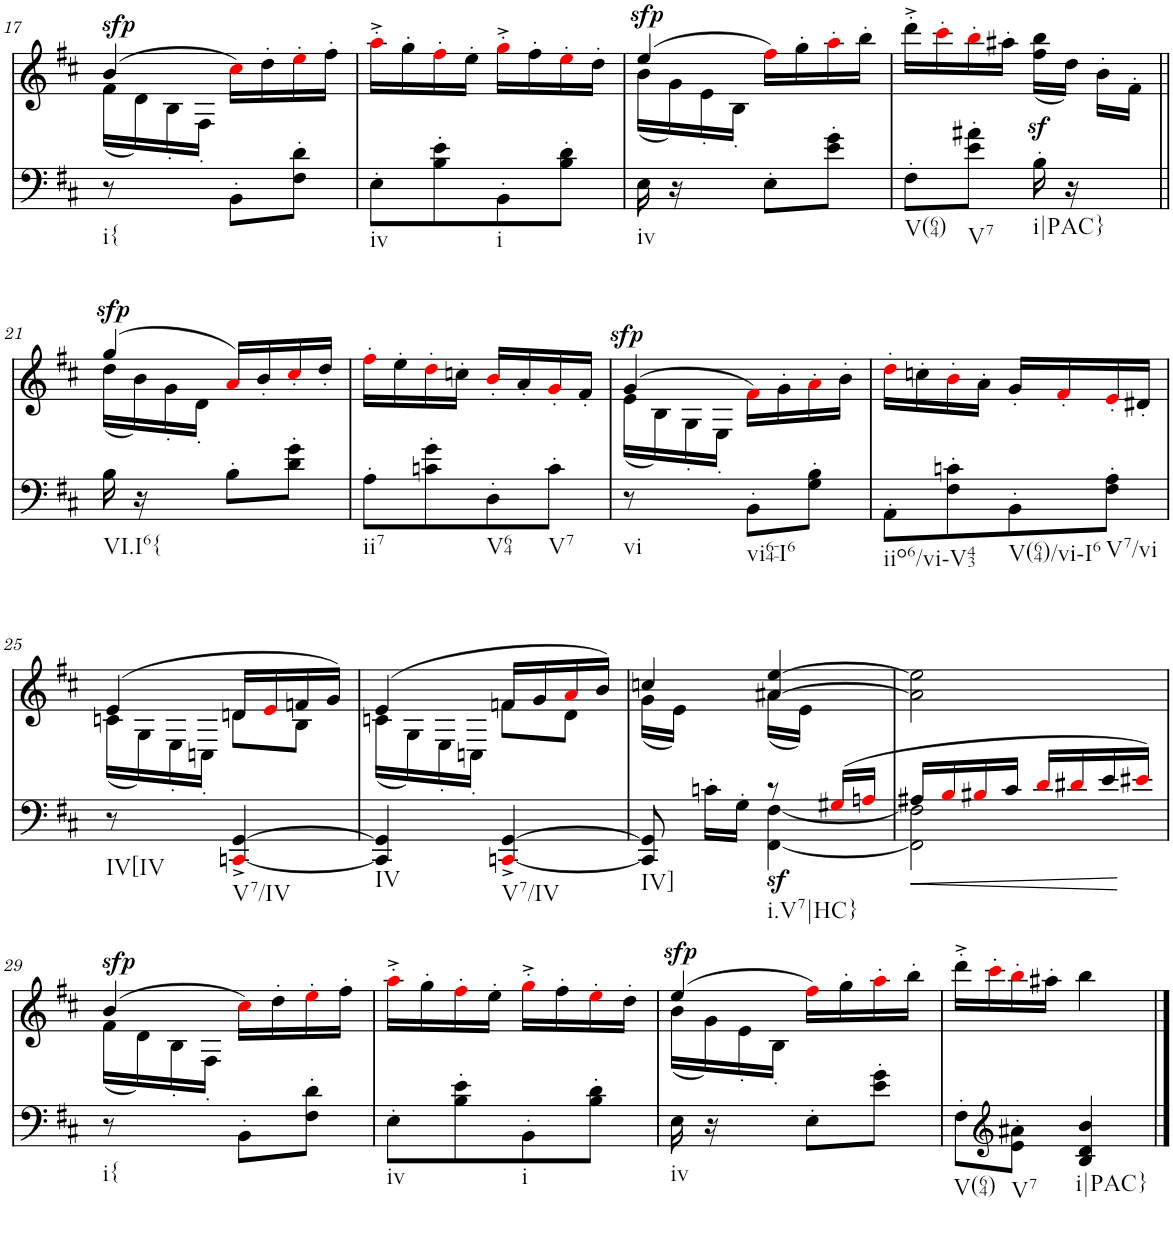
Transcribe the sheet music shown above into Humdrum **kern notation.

**kern	**kern	**dynam
*part1	*part1	*part1
*staff2	*staff1	*staff1/2
*I"Piano	*	*
*I'Pno.	*	*
!!LO:PB:g=z
*clefF4	*clefG2	*
*k[f#c#]	*k[f#c#]	*
*M2/4	*M2/4	*
=17	=17	=17
*	*^	*
!LO:TX:b:t=i{	!	!	!
!	!	!	!LO:DY:a
8r	(4b/	(16f#\LL	sfp
.	.	16d\)	.
8ryy	.	16B'\	.
.	.	16F#'\JJ	.
8BB'\L	16cc#i\LL)	4ryy	.
.	16dd'>\	.	.
8F#\' 8d\'J	16ee'>i\	.	.
.	16ff#'>\JJ	.	.
*	*v	*v	*
=18	=18	=18
!LO:TX:b:t=iv	!	!
8E'\L	16aa'^i\LL	.
.	16gg'\	.
8B\' 8e\'	16ff#'i\	.
.	16ee'\JJ	.
!LO:TX:b:t=i	!	!
8BB'\	16gg'^i\LL	.
.	16ff#'\	.
8B\' 8d\'J	16ee'i\	.
.	16dd'\JJ	.
=19	=19	=19
*	*^	*
!LO:TX:b:t=iv	!	!	!
!	!	!	!LO:DY:a
16E\	(4ee/	(16b\LL	sfp
16r	.	16g\)	.
8ryy	.	16e'\	.
.	.	16B'\JJ	.
8E'\L	16ff#i\LL)	4ryy	.
.	16gg'>\	.	.
8e\' 8g\'J	16aa'>i\	.	.
.	16bb'>\JJ	.	.
*	*v	*v	*
=20	=20	=20
!LO:TX:b:t=V(64)	!	!
8F#'\L	16ddd'^\LL	.
.	16ccc#'i\	.
!LO:TX:b:t=V7	!	!
8e\' 8a#X\'J	16bb'i\	.
.	16aa#X'\JJ	.
!LO:TX:b:t=i|PAC}	!	!
16B'\	(<16ff#\z< 16bb\z<LL	.
16r	16dd\JJ)	.
8ryy	16b'\LL	.
.	16f#'\JJ	.
!!LO:LB:g=z
=21||	=21||	=21||
*	*^	*
!LO:TX:b:t=VI.I6{	!	!	!
!	!	!	!LO:DY:a
16B\	(4gg/	(16dd\LL	sfp
16r	.	16b\)	.
8ryy	.	16g'\	.
.	.	16d'\JJ	.
8B'\L	16ai/LL)	4ryy	.
.	16b'</	.	.
8d\' 8g\'J	16cc#'<i/	.	.
.	16dd'</JJ	.	.
*	*v	*v	*
=22	=22	=22
!LO:TX:b:t=ii7	!	!
8A'\L	16ff#'i\LL	.
.	16ee'\	.
8cn\' 8g\'	16dd'i\	.
.	16ccn'\JJ	.
!LO:TX:b:t=V64	!	!
8D'\	16b'i/LL	.
.	16a'/	.
!LO:TX:b:t=V7	!	!
8c'\J	16g'i/	.
.	16f#'/JJ	.
=23	=23	=23
*	*^	*
!LO:TX:b:t=vi	!	!	!
!	!	!	!LO:DY:a
8r	(4g/	(16e\LL	sfp
.	.	16B\)	.
8ryy	.	16G'\	.
.	.	16E'\JJ	.
!LO:TX:b:t=vi64-I6	!	!	!
8BB'\L	16f#i\LL)	4ryy	.
.	16g'>\	.	.
8G\' 8B\'J	16a'>i\	.	.
.	16b'>\JJ	.	.
*	*v	*v	*
=24	=24	=24
!LO:TX:b:t=iio6/vi-V43	!	!
8AA'\L	16dd'i\LL	.
.	16ccn'\	.
8F#\' 8cn\'	16b'i\	.
.	16a'\JJ	.
!LO:TX:b:t=V(64)/vi-I6	!	!
8BB'\	16g'/LL	.
.	16f#'i/	.
!LO:TX:b:t=V7/vi	!	!
8F#\' 8A\'J	16e'i/	.
.	16d#X'/JJ	.
!!LO:LB:g=z
=25	=25	=25
*	*^	*
!LO:TX:b:t=IV[IV	!	!	!
8r	(4e/	(16cn\LL	.
.	.	16G\)	.
8ryy	.	16E'\	.
.	.	16Cn'\JJ	.
!LO:TX:b:t=V7/IV	!	!	!
[4CCni/^ [4GG/^	16d/LL	8dn\L	.
.	16ei/	.	.
.	16fn/	8B\J	.
.	16g/JJ)	.	.
=26	=26	=26	=26
!LO:TX:b:t=IV	!	!	!
4CC/] 4GG/]	(4e/	(16cn\LL	.
.	.	16G\)	.
.	.	16E'\	.
.	.	16Cn'\JJ	.
!LO:TX:b:t=V7/IV	!	!	!
[<4CCni/^ [4GG/^	16fn/LL	8f\L	.
.	16g/	.	.
.	16ai/	8d\J	.
.	16b/JJ)	.	.
=27	=27	=27	=27
*^	*	*	*
!LO:TX:b:t=IV]	!	!	!	!
8CC/] 8GG/]	4ryy	4ccn/	(16g\LL	.
.	.	.	16e\JJ)	.
16cn'>\LL	.	.	8ryy	.
16G'>\JJ	.	.	.	.
!LO:TX:b:t=i.V7|HC}	!	!	!	!
!	!	!	!	!LO:DY:b=2
8r	[4FF#\ [4F#\	[>4a#X/ [4ee/	(16a#\LL	sf
.	.	.	16e\JJ)	.
16G#Xi/LL	.	.	8ryy	.
16Ani/JJ	.	.	.	.
*	*	*v	*v	*
=28	=28	=28	=28
16A#X/LL	2FF#\] 2F#\]	2a#\] 2ee\]	.
16Bi/	.	.	.
16B#Xi/	.	.	.
16c#/JJ	.	.	.
16di/LL	.	.	.
16d#Xi/	.	.	.
16e/	.	.	.
16e#Xi/JJ	.	.	.
*v	*v	*	*
!!LO:LB:g=z
=29	=29	=29
*	*^	*
!LO:TX:b:t=i{	!	!	!
!	!	!	!LO:DY:a
8r	(4b/	(16f#\LL	sfp
.	.	16d\)	.
8ryy	.	16B'\	.
.	.	16F#'\JJ	.
8BB'\L	16cc#i\LL)	4ryy	.
.	16dd'>\	.	.
8F#\' 8d\'J	16ee'>i\	.	.
.	16ff#'>\JJ	.	.
*	*v	*v	*
=30	=30	=30
!LO:TX:b:t=iv	!	!
8E'\L	16aa'^i\LL	.
.	16gg'\	.
8B\' 8e\'	16ff#'i\	.
.	16ee'\JJ	.
!LO:TX:b:t=i	!	!
8BB'\	16gg'^i\LL	.
.	16ff#'\	.
8B\' 8d\'J	16ee'i\	.
.	16dd'\JJ	.
=31	=31	=31
*	*^	*
!LO:TX:b:t=iv	!	!	!
!	!	!	!LO:DY:a
16E\	(4ee/	(16b\LL	sfp
16r	.	16g\)	.
8ryy	.	16e'\	.
.	.	16B'\JJ	.
8E'\L	16ff#i\LL)	4ryy	.
.	16gg'>\	.	.
8e\' 8g\'J	16aa'>i\	.	.
.	16bb'>\JJ	.	.
*	*v	*v	*
=31X1	=31X1	=31X1
!LO:TX:b:t=V(64)	!	!
8F#'\L	16ddd'^\LL	.
.	16ccc#'i\	.
*clefG2	*	*
!LO:TX:b:t=V7	!	!
8e\' 8a#X\'J	16bb'i\	.
.	16aa#X'\JJ	.
!LO:TX:b:t=i|PAC}	!	!
4B/ 4d/ 4b/	4bb\	.
==	==	==
*-	*-	*-
